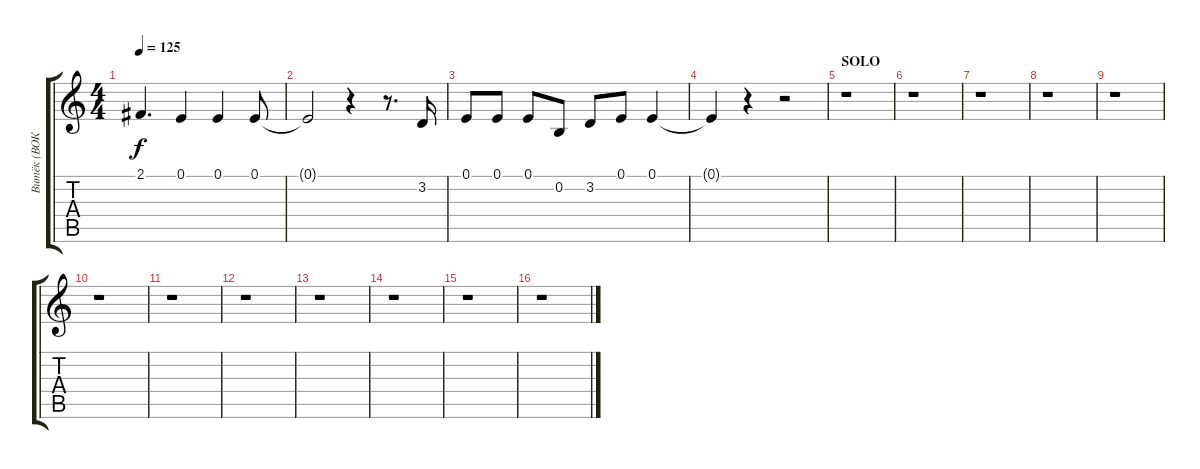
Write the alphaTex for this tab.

\track ("Витёк (ВОКАЛ)" "Витёк (ВОК") {instrument oboe}
\staff {score tabs}
\tuning (E4 B3 G3 D3 A2 E2) {hide}
\ts (4 4)
\tempo 125
\clef g2
\ks c
2.1.4{d dy f} 0.1.4 0.1.4 0.1.8 |
0.1{t}.2 r.4 r.8{d} 3.2.16 |
0.1.8 0.1.8 0.1.8 0.2.8 3.2.8 0.1.8 0.1.4 |
0.1{t}.4 r.4 r.2 |
\section ("" "SOLO")
r.1 |
r.1 |
r.1 |
r.1 |
r.1 |
r.1 |
r.1 |
r.1 |
r.1 |
r.1 |
r.1 |
r.1
